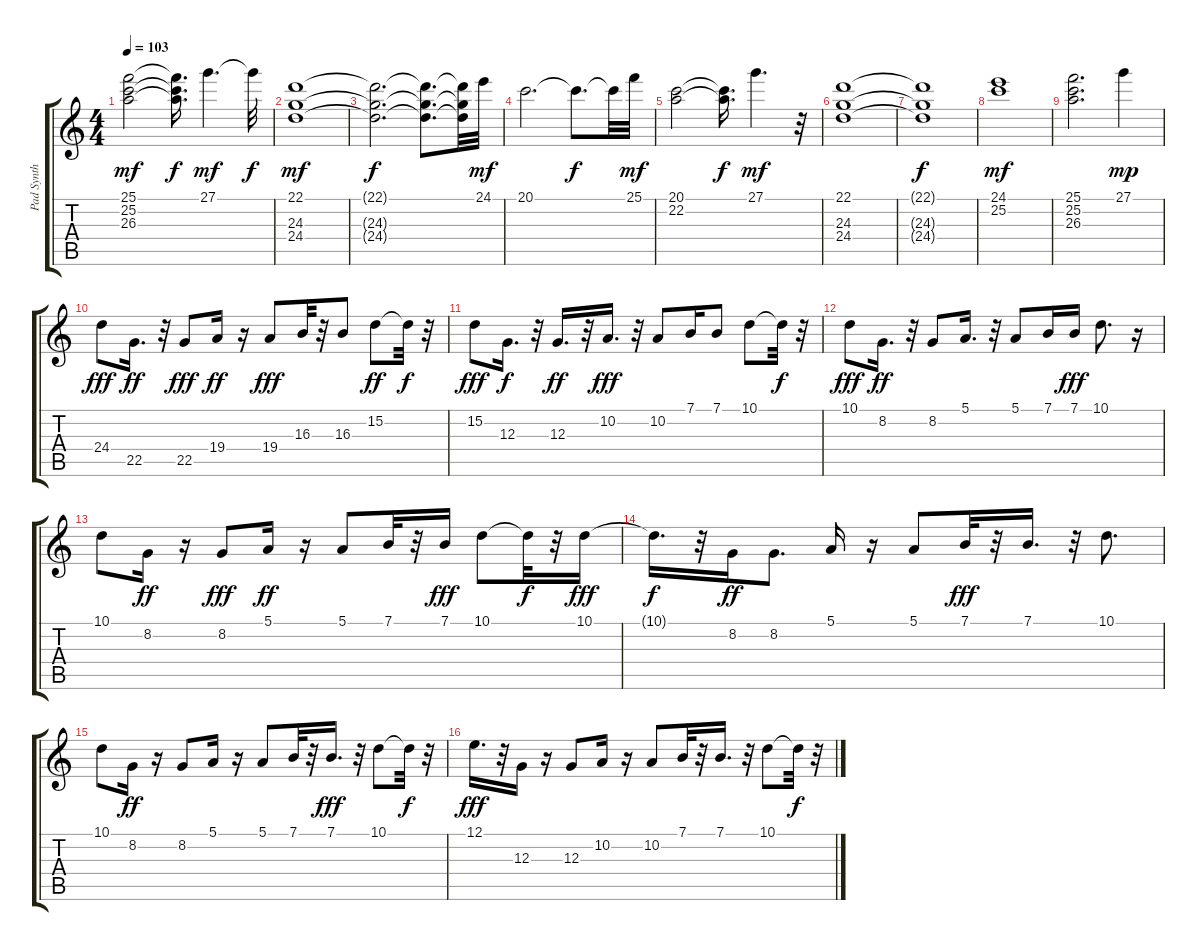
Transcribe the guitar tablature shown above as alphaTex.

\track ("Pad Synth" "Pad Synth") {instrument synthstrings1}
\staff {score tabs}
\tuning (E4 B3 G3 D3 A2 E2) {hide}
\ts (4 4)
\tempo 103
\clef g2
\ks c
(25.1 25.2 26.3).2{dy mf} (25.1{t} 25.2{t} 26.3{t}).16{d dy f} 27.1.4{d dy mf} 27.1{t}.32{dy f} |
(22.1 24.3 24.4).1{dy mf} |
(22.1{t} 24.3{t} 24.4{t}).2{d dy f} (22.1{t} 24.3{t} 24.4{t}).8{d} (22.1{t} 24.3{t} 24.4{t}).32 24.1.32{dy mf} |
20.1.2{d} 20.1{t}.8{d dy f} 20.1{t}.32 25.1.32{dy mf} |
(20.1 22.2).2 (20.1{t} 22.2{t}).16{d dy f} 27.1.4{d dy mf} r.32 |
(22.1 24.3 24.4).1 |
(22.1{t} 24.3{t} 24.4{t}).1{dy f} |
(24.1 25.2).1{dy mf} |
(25.1 25.2 26.3).2{d} 27.1.4{dy mp} |
24.4.8{dy fff} 22.5.16{d dy ff} r.32 22.5.8{dy fff} 19.4.16{dy ff} r.16 19.4.8{dy fff} 16.3.32 r.32 16.3.8 15.2.8{dy ff} 15.2{t}.32{dy f} r.32 |
15.2.8{dy fff} 12.3.16{d dy f} r.32 12.3.16{d dy ff} r.32 10.2.16{d dy fff} r.32 10.2.8 7.1.16 7.1.8 10.1.8 10.1{t}.32{dy f} r.32 |
10.1.8{dy fff} 8.2.16{d dy ff} r.32 8.2.8 5.1.16{d} r.32 5.1.8 7.1.16 7.1.16{dy fff} 10.1.8{d} r.16 |
10.1.8 8.2.16{dy ff} r.16 8.2.8{dy fff} 5.1.16{dy ff} r.16 5.1.8 7.1.32 r.32 7.1.16{dy fff} 10.1.8 10.1{t}.32{dy f} r.32 10.1.16{dy fff} |
10.1{t}.16{d dy f} r.32 8.2.16{dy ff} 8.2.8{d} 5.1.16 r.16 5.1.8 7.1.32{dy fff} r.32 7.1.16{d} r.32 10.1.8{d} |
10.1.8 8.2.16{dy ff} r.16 8.2.8 5.1.16 r.16 5.1.8 7.1.32 r.32 7.1.16{d dy fff} r.32 10.1.8 10.1{t}.32{dy f} r.32 |
12.1.16{d dy fff} r.32 12.3.16 r.16 12.3.8 10.2.16 r.16 10.2.8 7.1.32 r.32 7.1.16{d} r.32 10.1.8 10.1{t}.32{dy f} r.32
